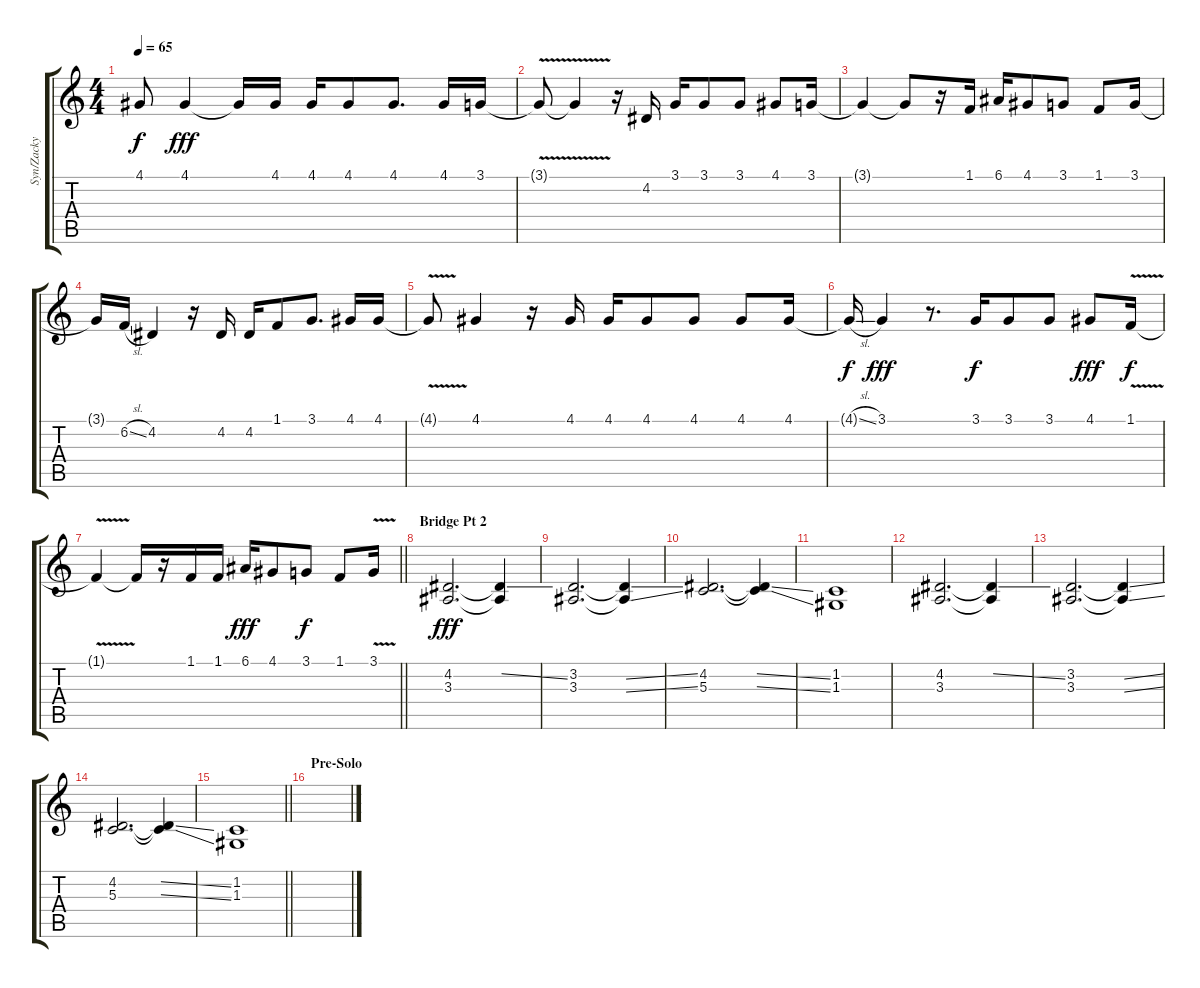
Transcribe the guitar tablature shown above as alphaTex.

\track ("Syn/Zacky [Backup Vocals]" "Syn/Zacky ") {instrument harmonica}
\staff {score tabs}
\tuning (E4 B3 G3 D3 A2 E2) {hide}
\ts (4 4)
\tempo 65
\clef g2
\ks c
4.1{t}.8{dy f} 4.1.4{dy fff} 4.1{t}.16 4.1.16 4.1.16 4.1.8 4.1.8{d} 4.1.16 3.1.16 |
3.1{v t}.8 3.1{t}.4 r.16 4.2.16 3.1.16 3.1.8 3.1.8 4.1.8 3.1.16 |
3.1{t}.4 3.1{t}.8 r.16 1.1.16 6.1.16 4.1.8 3.1.8 1.1.8 3.1.16 |
3.1{t}.16 6.2{sl}.16 4.2.4 r.16 4.2.16 4.2.16 1.1.8 3.1.8{d} 4.1.16 4.1.16 |
4.1{v t}.8 4.1.4 r.16 4.1.16 4.1.16 4.1.8 4.1.8 4.1.8 4.1.16 |
4.1{sl t}.16{dy f} 3.1.4{dy fff} r.8{d} 3.1.16{dy f} 3.1.8 3.1.8 4.1.8{dy fff} 1.1{v}.16{dy f} |
\barLineRight lightlight
1.1{t}.4 1.1{t}.16 r.16 1.1.16 1.1.16 6.1.16{dy fff} 4.1.8 3.1.8{dy f} 1.1.8 3.1{v}.16 |
\section ("" "Bridge Pt 2")
(4.2 3.3).2{d dy fff} (4.2{ss t} 3.3{t}).4 |
(3.2 3.3).2{d} (3.2{ss t} 3.3{ss t}).4 |
(4.2 5.3).2{d} (4.2{ss t} 5.3{ss t}).4 |
(1.2 1.3).1 |
(4.2 3.3).2{d} (4.2{ss t} 3.3{t}).4 |
(3.2 3.3).2{d} (3.2{ss t} 3.3{ss t}).4 |
(4.2 5.3).2{d} (4.2{ss t} 5.3{ss t}).4 |
\barLineRight lightlight
(1.2 1.3).1 |
\section ("" "Pre-Solo")
